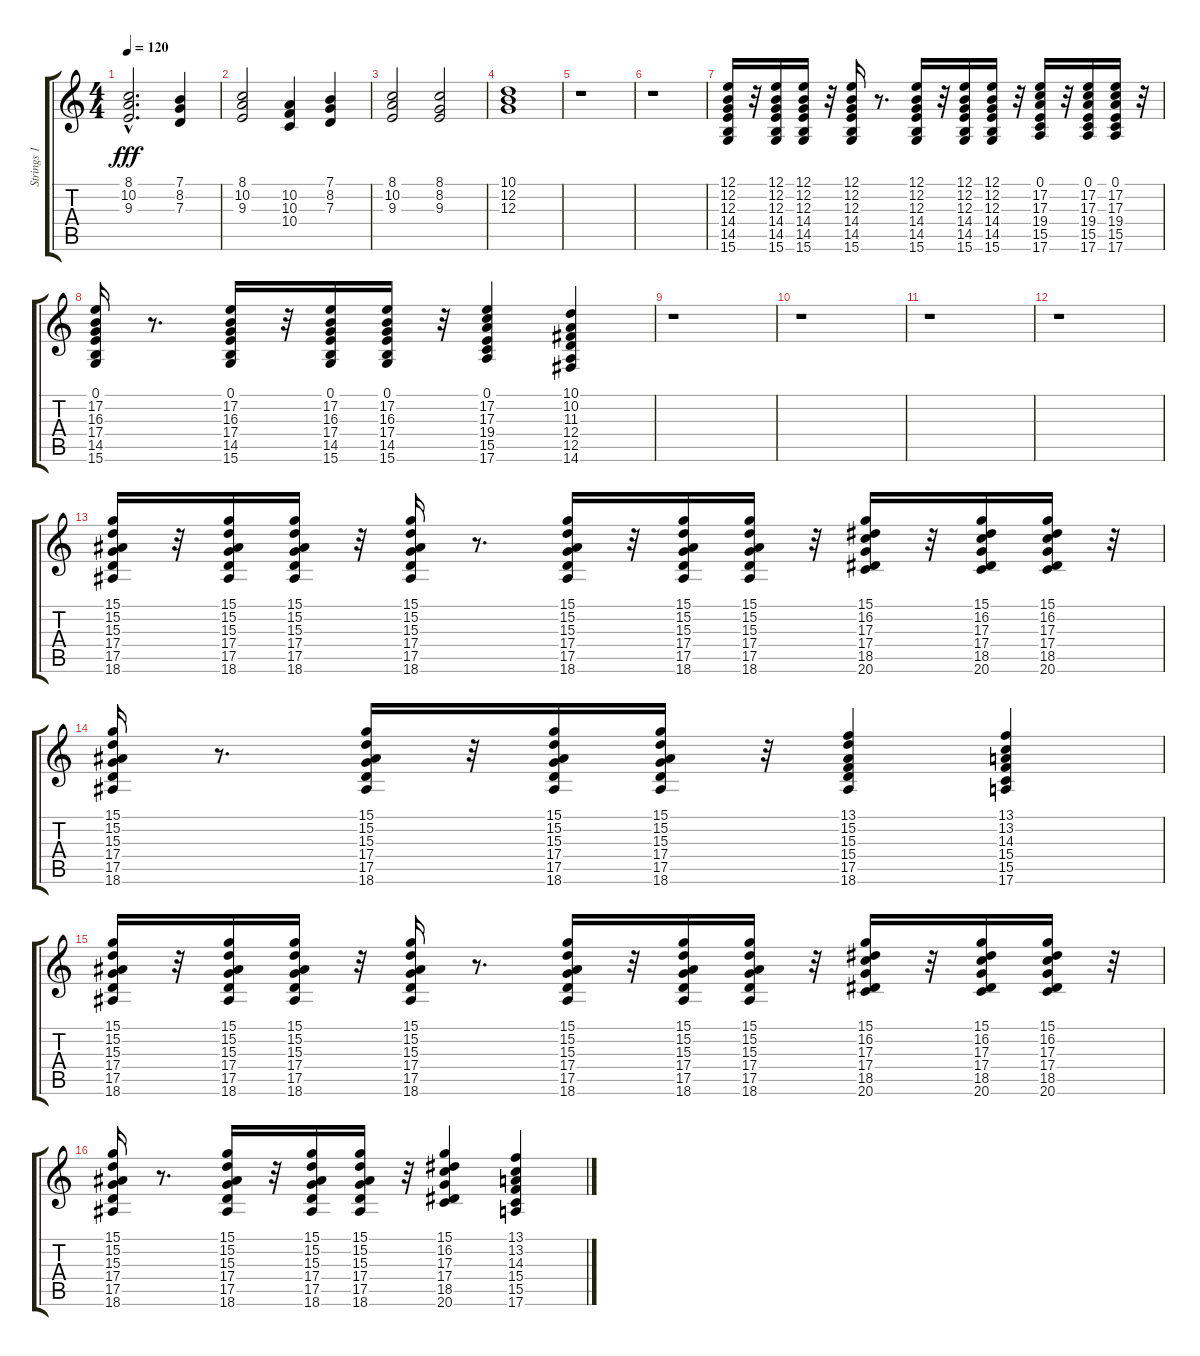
\track ("Strings 1" "Strings 1") {instrument stringensemble1}
\staff {score tabs}
\tuning (E4 B3 G3 D3 A2 E2) {hide}
\ts (4 4)
\tempo 120
\clef g2
\ks c
(8.1{hac} 10.2{hac} 9.3{hac}).2{d dy fff} (7.1 8.2 7.3).4 |
(8.1 10.2 9.3).2 (10.2 10.3 10.4).4 (7.1 8.2 7.3).4 |
(8.1 10.2 9.3).2 (8.1 8.2 9.3).2 |
(10.1 12.2 12.3).1 |
r.1 |
r.1 |
(12.1 12.2 12.3 14.4 14.5 15.6).16 r.32 (12.1 12.2 12.3 14.4 14.5 15.6).16 (12.1 12.2 12.3 14.4 14.5 15.6).16 r.32 (12.1 12.2 12.3 14.4 14.5 15.6).16 r.8{d} (12.1 12.2 12.3 14.4 14.5 15.6).16 r.32 (12.1 12.2 12.3 14.4 14.5 15.6).16 (12.1 12.2 12.3 14.4 14.5 15.6).16 r.32 (0.1 17.2 17.3 19.4 15.5 17.6).16 r.32 (0.1 17.2 17.3 19.4 15.5 17.6).16 (0.1 17.2 17.3 19.4 15.5 17.6).16 r.32 |
(0.1 17.2 16.3 17.4 14.5 15.6).16 r.8{d} (0.1 17.2 16.3 17.4 14.5 15.6).16 r.32 (0.1 17.2 16.3 17.4 14.5 15.6).16 (0.1 17.2 16.3 17.4 14.5 15.6).16 r.32 (0.1 17.2 17.3 19.4 15.5 17.6).4 (10.1 10.2 11.3 12.4 12.5 14.6).4 |
r.1 |
r.1 |
r.1 |
r.1 |
(15.1 15.2 15.3 17.4 17.5 18.6).16 r.32 (15.1 15.2 15.3 17.4 17.5 18.6).16 (15.1 15.2 15.3 17.4 17.5 18.6).16 r.32 (15.1 15.2 15.3 17.4 17.5 18.6).16 r.8{d} (15.1 15.2 15.3 17.4 17.5 18.6).16 r.32 (15.1 15.2 15.3 17.4 17.5 18.6).16 (15.1 15.2 15.3 17.4 17.5 18.6).16 r.32 (15.1 16.2 17.3 17.4 18.5 20.6).16 r.32 (15.1 16.2 17.3 17.4 18.5 20.6).16 (15.1 16.2 17.3 17.4 18.5 20.6).16 r.32 |
(15.1 15.2 15.3 17.4 17.5 18.6).16 r.8{d} (15.1 15.2 15.3 17.4 17.5 18.6).16 r.32 (15.1 15.2 15.3 17.4 17.5 18.6).16 (15.1 15.2 15.3 17.4 17.5 18.6).16 r.32 (13.1 15.2 15.3 15.4 17.5 18.6).4 (13.1 13.2 14.3 15.4 15.5 17.6).4 |
(15.1 15.2 15.3 17.4 17.5 18.6).16 r.32 (15.1 15.2 15.3 17.4 17.5 18.6).16 (15.1 15.2 15.3 17.4 17.5 18.6).16 r.32 (15.1 15.2 15.3 17.4 17.5 18.6).16 r.8{d} (15.1 15.2 15.3 17.4 17.5 18.6).16 r.32 (15.1 15.2 15.3 17.4 17.5 18.6).16 (15.1 15.2 15.3 17.4 17.5 18.6).16 r.32 (15.1 16.2 17.3 17.4 18.5 20.6).16 r.32 (15.1 16.2 17.3 17.4 18.5 20.6).16 (15.1 16.2 17.3 17.4 18.5 20.6).16 r.32 |
(15.1 15.2 15.3 17.4 17.5 18.6).16 r.8{d} (15.1 15.2 15.3 17.4 17.5 18.6).16 r.32 (15.1 15.2 15.3 17.4 17.5 18.6).16 (15.1 15.2 15.3 17.4 17.5 18.6).16 r.32 (15.1 16.2 17.3 17.4 18.5 20.6).4 (13.1 13.2 14.3 15.4 15.5 17.6).4
